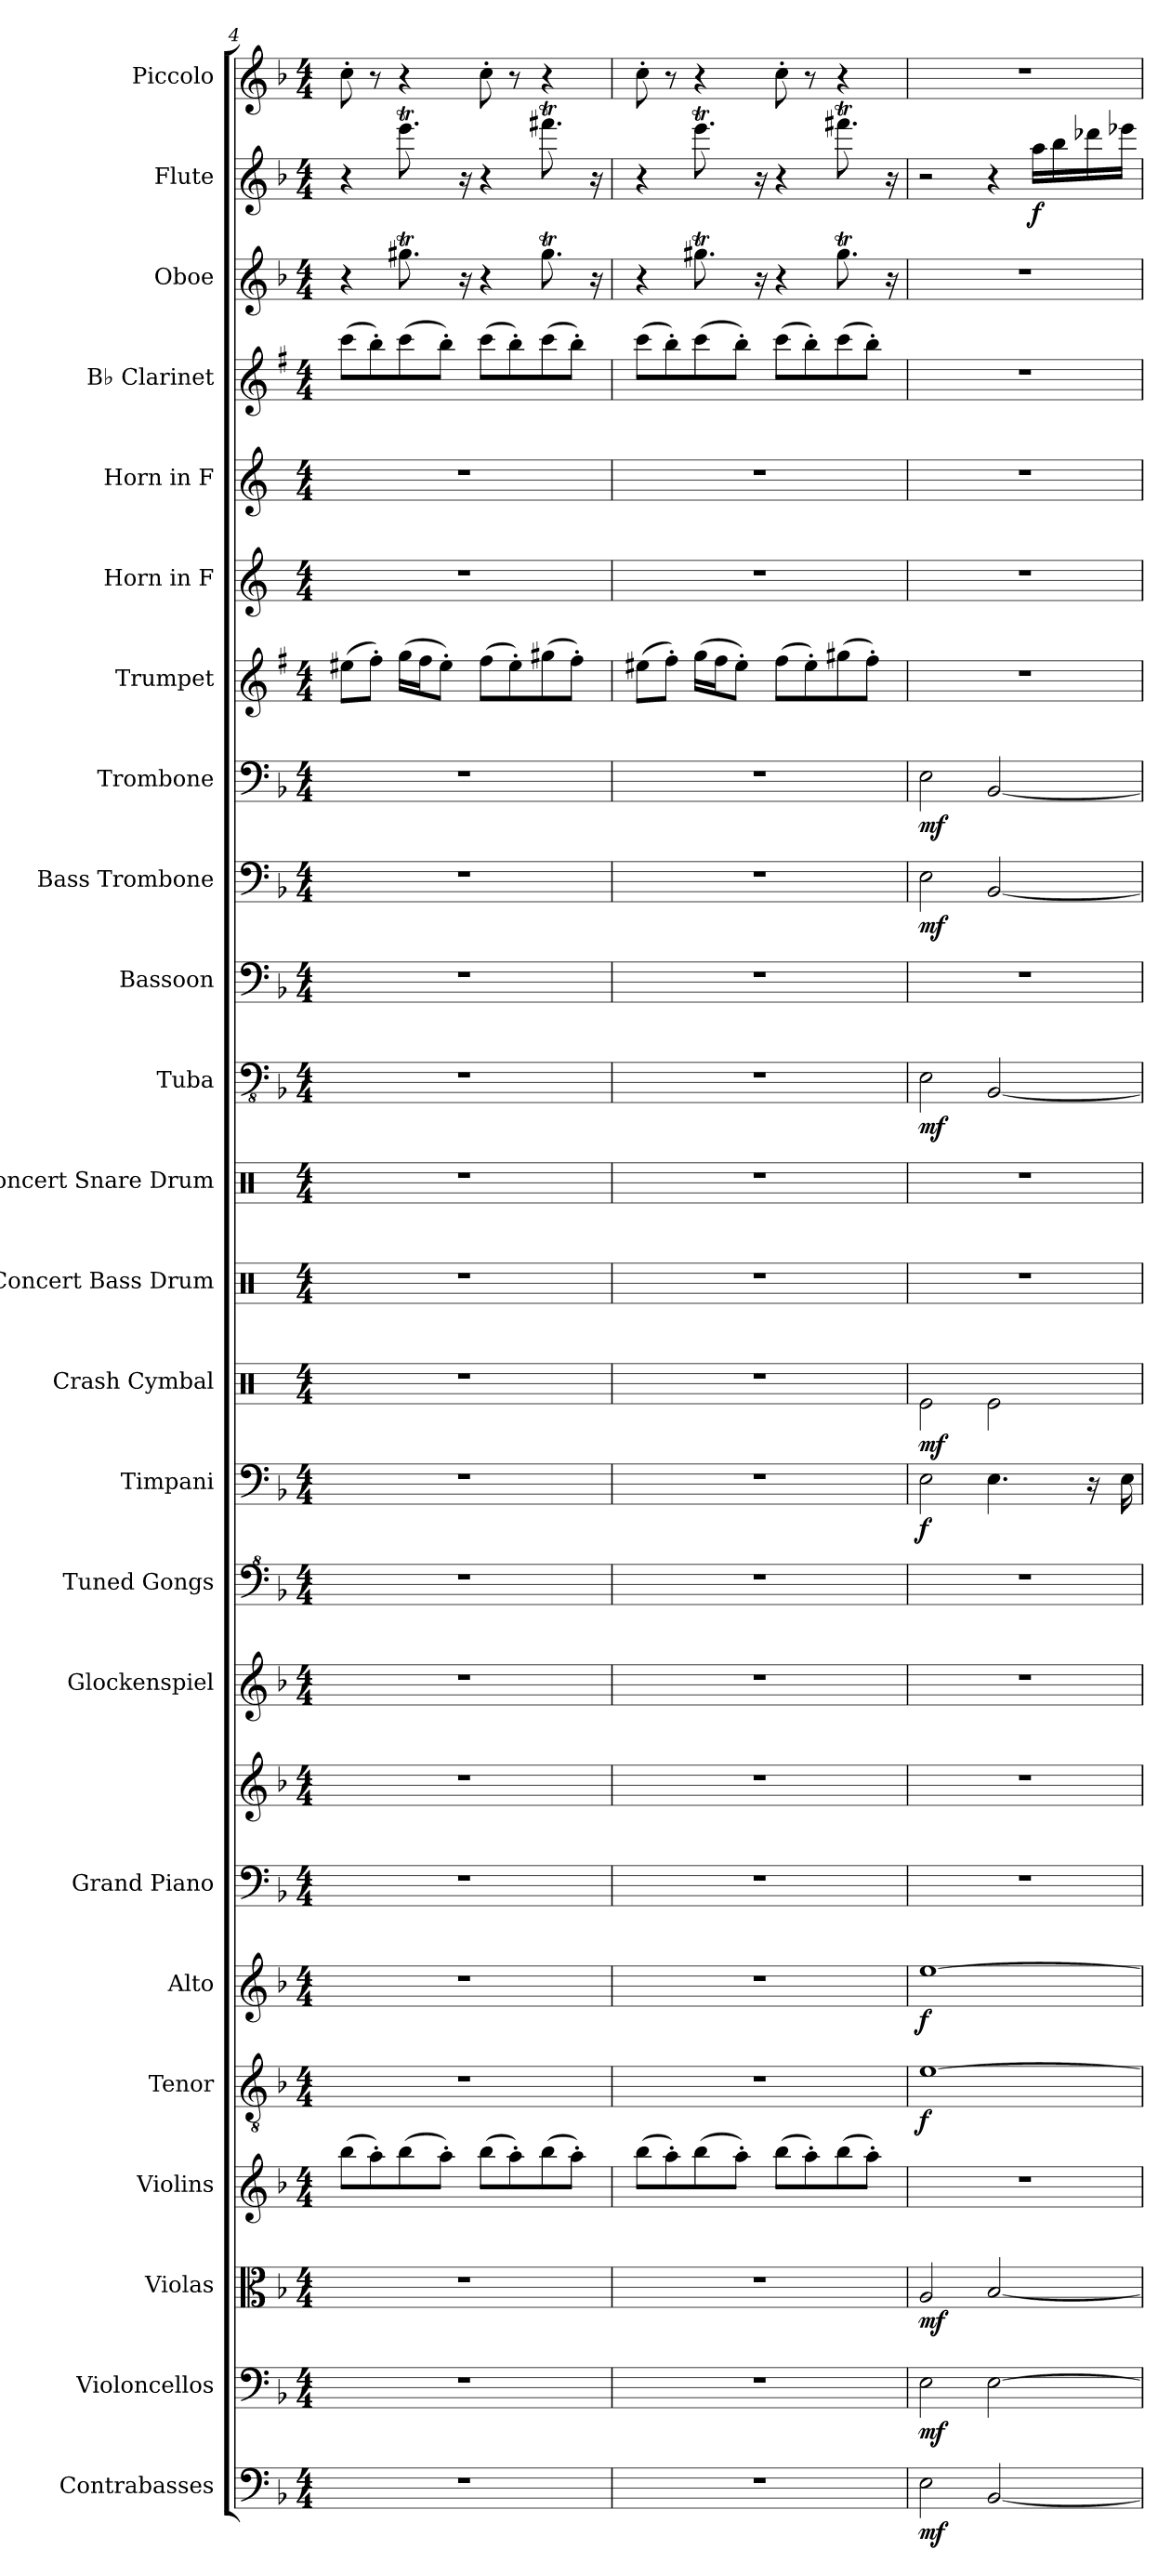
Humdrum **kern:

**kern	**dynam	**kern	**dynam	**kern	**dynam	**kern	**kern	**dynam	**kern	**dynam	**kern	**kern	**kern	**kern	**kern	**dynam	**kern	**dynam	**kern	**kern	**kern	**dynam	**kern	**kern	**dynam	**kern	**dynam	**kern	**kern	**kern	**kern	**kern	**kern	**dynam	**kern
*part24	*part24	*part23	*part23	*part22	*part22	*part21	*part20	*part20	*part19	*part19	*part18	*part18	*part17	*part16	*part15	*part15	*part14	*part14	*part13	*part12	*part11	*part11	*part10	*part9	*part9	*part8	*part8	*part7	*part6	*part5	*part4	*part3	*part2	*part2	*part1
*staff25	*staff25	*staff24	*staff24	*staff23	*staff23	*staff22	*staff21	*staff21	*staff20	*staff20	*staff19	*staff18	*staff17	*staff16	*staff15	*staff15	*staff14	*staff14	*staff13	*staff12	*staff11	*staff11	*staff10	*staff9	*staff9	*staff8	*staff8	*staff7	*staff6	*staff5	*staff4	*staff3	*staff2	*staff2	*staff1
*I"Contrabasses	*	*I"Violoncellos	*	*I"Violas	*	*I"Violins	*I"Tenor	*	*I"Alto	*	*I"Grand Piano	*	*I"Glockenspiel	*I"Tuned Gongs	*I"Timpani	*	*I"Crash Cymbal	*	*I"Concert Bass Drum	*I"Concert Snare Drum	*I"Tuba	*	*I"Bassoon	*I"Bass Trombone	*	*I"Trombone	*	*I"Trumpet	*I"Horn in F	*I"Horn in F	*I"B♭ Clarinet	*I"Oboe	*I"Flute	*	*I"Piccolo
*I'Cbs.	*	*I'Vcs.	*	*I'Vlas.	*	*I'Vlns.	*I'T.	*	*I'A.	*	*I'Pno.	*	*I'Glock.	*I'Td. Gon.	*I'Timp.	*	*I'Cr. Cym.	*	*I'Con. BD	*I'Con. Sn.	*I'Tba.	*	*I'Bsn.	*I'B. Tbn.	*	*I'Tbn.	*	*I'Tpt.	*	*	*I'B♭ Cl.	*I'Ob.	*I'Fl.	*	*I'Picc.
*clefF4	*	*clefF4	*	*clefC3	*	*clefG2	*clefGv2	*	*clefG2	*	*clefF4	*clefG2	*clefG2	*clefF^4	*clefF4	*	*clefX	*	*clefX	*clefX	*clefFv4	*	*clefF4	*clefF4	*	*clefF4	*	*clefG2	*clefG2	*clefG2	*clefG2	*clefG2	*clefG2	*	*clefG2
*ITrd7c12	*	*	*	*	*	*	*	*	*	*	*	*	*ITrd-14c-24	*	*	*	*	*	*	*	*	*	*	*	*	*	*	*ITrd1c2	*ITrd4c7	*ITrd4c7	*ITrd1c2	*	*	*	*ITrd-7c-12
*k[b-]	*	*k[b-]	*	*k[b-]	*	*k[b-]	*k[b-]	*	*k[b-]	*	*k[b-]	*k[b-]	*k[b-]	*k[b-]	*k[b-]	*	*k[]	*	*k[]	*k[]	*k[b-]	*	*k[b-]	*k[b-]	*	*k[b-]	*	*k[b-]	*k[b-]	*k[b-]	*k[b-]	*k[b-]	*k[b-]	*	*k[b-]
*M4/4	*	*M4/4	*	*M4/4	*	*M4/4	*M4/4	*	*M4/4	*	*M4/4	*M4/4	*M4/4	*M4/4	*M4/4	*	*M4/4	*	*M4/4	*M4/4	*M4/4	*	*M4/4	*M4/4	*	*M4/4	*	*M4/4	*M4/4	*M4/4	*M4/4	*M4/4	*M4/4	*	*M4/4
=4	=4	=4	=4	=4	=4	=4	=4	=4	=4	=4	=4	=4	=4	=4	=4	=4	=4	=4	=4	=4	=4	=4	=4	=4	=4	=4	=4	=4	=4	=4	=4	=4	=4	=4	=4
1r	.	1r	.	1r	.	(>8bb-\L	1r	.	1r	.	1r	1r	1r	1r	1r	.	1r	.	1r	1r	1r	.	1r	1r	.	1r	.	(>8dd#X\L	1r	1r	(>8bb-\L	4r	4r	.	8ccc'\
.	.	.	.	.	.	8aa'\)	.	.	.	.	.	.	.	.	.	.	.	.	.	.	.	.	.	.	.	.	.	8ee'\J)	.	.	8aa'\)	.	.	.	8r
.	.	.	.	.	.	(>8bb-\	.	.	.	.	.	.	.	.	.	.	.	.	.	.	.	.	.	.	.	.	.	(>16ff\LL	.	.	(>8bb-\	8.gg#Xt\	8.eeet\	.	4r
.	.	.	.	.	.	.	.	.	.	.	.	.	.	.	.	.	.	.	.	.	.	.	.	.	.	.	.	16ee\J	.	.	.	.	.	.	.
.	.	.	.	.	.	8aa'\J)	.	.	.	.	.	.	.	.	.	.	.	.	.	.	.	.	.	.	.	.	.	8dd#'\J)	.	.	8aa'\J)	.	.	.	.
.	.	.	.	.	.	.	.	.	.	.	.	.	.	.	.	.	.	.	.	.	.	.	.	.	.	.	.	.	.	.	.	16r	16r	.	.
.	.	.	.	.	.	(>8bb-\L	.	.	.	.	.	.	.	.	.	.	.	.	.	.	.	.	.	.	.	.	.	(>8ee\L	.	.	(>8bb-\L	4r	4r	.	8ccc'\
.	.	.	.	.	.	8aa'\)	.	.	.	.	.	.	.	.	.	.	.	.	.	.	.	.	.	.	.	.	.	8dd#'\)	.	.	8aa'\)	.	.	.	8r
.	.	.	.	.	.	(>8bb-\	.	.	.	.	.	.	.	.	.	.	.	.	.	.	.	.	.	.	.	.	.	(>8ff#X\	.	.	(>8bb-\	8.gg#t\	8.fff#Xt\	.	4r
.	.	.	.	.	.	8aa'\J)	.	.	.	.	.	.	.	.	.	.	.	.	.	.	.	.	.	.	.	.	.	8ee'\J)	.	.	8aa'\J)	.	.	.	.
.	.	.	.	.	.	.	.	.	.	.	.	.	.	.	.	.	.	.	.	.	.	.	.	.	.	.	.	.	.	.	.	16r	16r	.	.
=5	=5	=5	=5	=5	=5	=5	=5	=5	=5	=5	=5	=5	=5	=5	=5	=5	=5	=5	=5	=5	=5	=5	=5	=5	=5	=5	=5	=5	=5	=5	=5	=5	=5	=5	=5
1r	.	1r	.	1r	.	(>8bb-\L	1r	.	1r	.	1r	1r	1r	1r	1r	.	1r	.	1r	1r	1r	.	1r	1r	.	1r	.	(>8dd#X\L	1r	1r	(>8bb-\L	4r	4r	.	8ccc'\
.	.	.	.	.	.	8aa'\)	.	.	.	.	.	.	.	.	.	.	.	.	.	.	.	.	.	.	.	.	.	8ee'\J)	.	.	8aa'\)	.	.	.	8r
.	.	.	.	.	.	(>8bb-\	.	.	.	.	.	.	.	.	.	.	.	.	.	.	.	.	.	.	.	.	.	(>16ff\LL	.	.	(>8bb-\	8.gg#Xt\	8.eeet\	.	4r
.	.	.	.	.	.	.	.	.	.	.	.	.	.	.	.	.	.	.	.	.	.	.	.	.	.	.	.	16ee\J	.	.	.	.	.	.	.
.	.	.	.	.	.	8aa'\J)	.	.	.	.	.	.	.	.	.	.	.	.	.	.	.	.	.	.	.	.	.	8dd#'\J)	.	.	8aa'\J)	.	.	.	.
.	.	.	.	.	.	.	.	.	.	.	.	.	.	.	.	.	.	.	.	.	.	.	.	.	.	.	.	.	.	.	.	16r	16r	.	.
.	.	.	.	.	.	(>8bb-\L	.	.	.	.	.	.	.	.	.	.	.	.	.	.	.	.	.	.	.	.	.	(>8ee\L	.	.	(>8bb-\L	4r	4r	.	8ccc'\
.	.	.	.	.	.	8aa'\)	.	.	.	.	.	.	.	.	.	.	.	.	.	.	.	.	.	.	.	.	.	8dd#'\)	.	.	8aa'\)	.	.	.	8r
.	.	.	.	.	.	(>8bb-\	.	.	.	.	.	.	.	.	.	.	.	.	.	.	.	.	.	.	.	.	.	(>8ff#X\	.	.	(>8bb-\	8.gg#t\	8.fff#Xt\	.	4r
.	.	.	.	.	.	8aa'\J)	.	.	.	.	.	.	.	.	.	.	.	.	.	.	.	.	.	.	.	.	.	8ee'\J)	.	.	8aa'\J)	.	.	.	.
.	.	.	.	.	.	.	.	.	.	.	.	.	.	.	.	.	.	.	.	.	.	.	.	.	.	.	.	.	.	.	.	16r	16r	.	.
=6	=6	=6	=6	=6	=6	=6	=6	=6	=6	=6	=6	=6	=6	=6	=6	=6	=6	=6	=6	=6	=6	=6	=6	=6	=6	=6	=6	=6	=6	=6	=6	=6	=6	=6	=6
!	!LO:DY:b	!	!LO:DY:b	!	!LO:DY:b	!	!	!LO:DY:b	!	!LO:DY:b	!	!	!	!	!	!LO:DY:b	!	!LO:DY:b	!	!	!	!LO:DY:b	!	!	!LO:DY:b	!	!LO:DY:b	!	!	!	!	!	!	!	!
2EE\	mf	2E\	mf	2A/	mf	1r	[1e	f	[1ee	f	1r	1r	1r	1r	2E\	f	2Re\	mf	1r	1r	2EE\	mf	1r	2E\	mf	2E\	mf	1r	1r	1r	1r	1r	2r	.	1r
[2BBB-/	.	[2E\	.	[2B-/	.	.	.	.	.	.	.	.	.	.	4.E\	.	2Re\	.	.	.	[2BBB-/	.	.	[2BB-/	.	[2BB-/	.	.	.	.	.	.	4r	.	.
!	!	!	!	!	!	!	!	!	!	!	!	!	!	!	!	!	!	!	!	!	!	!	!	!	!	!	!	!	!	!	!	!	!	!LO:DY:b	!
.	.	.	.	.	.	.	.	.	.	.	.	.	.	.	.	.	.	.	.	.	.	.	.	.	.	.	.	.	.	.	.	.	16aa\LL	f	.
.	.	.	.	.	.	.	.	.	.	.	.	.	.	.	.	.	.	.	.	.	.	.	.	.	.	.	.	.	.	.	.	.	16bb-\	.	.
.	.	.	.	.	.	.	.	.	.	.	.	.	.	.	16r	.	.	.	.	.	.	.	.	.	.	.	.	.	.	.	.	.	16ddd-X\	.	.
.	.	.	.	.	.	.	.	.	.	.	.	.	.	.	16E\	.	.	.	.	.	.	.	.	.	.	.	.	.	.	.	.	.	16eee-X\JJ	.	.
=	=	=	=	=	=	=	=	=	=	=	=	=	=	=	=	=	=	=	=	=	=	=	=	=	=	=	=	=	=	=	=	=	=	=	=
*-	*-	*-	*-	*-	*-	*-	*-	*-	*-	*-	*-	*-	*-	*-	*-	*-	*-	*-	*-	*-	*-	*-	*-	*-	*-	*-	*-	*-	*-	*-	*-	*-	*-	*-	*-
